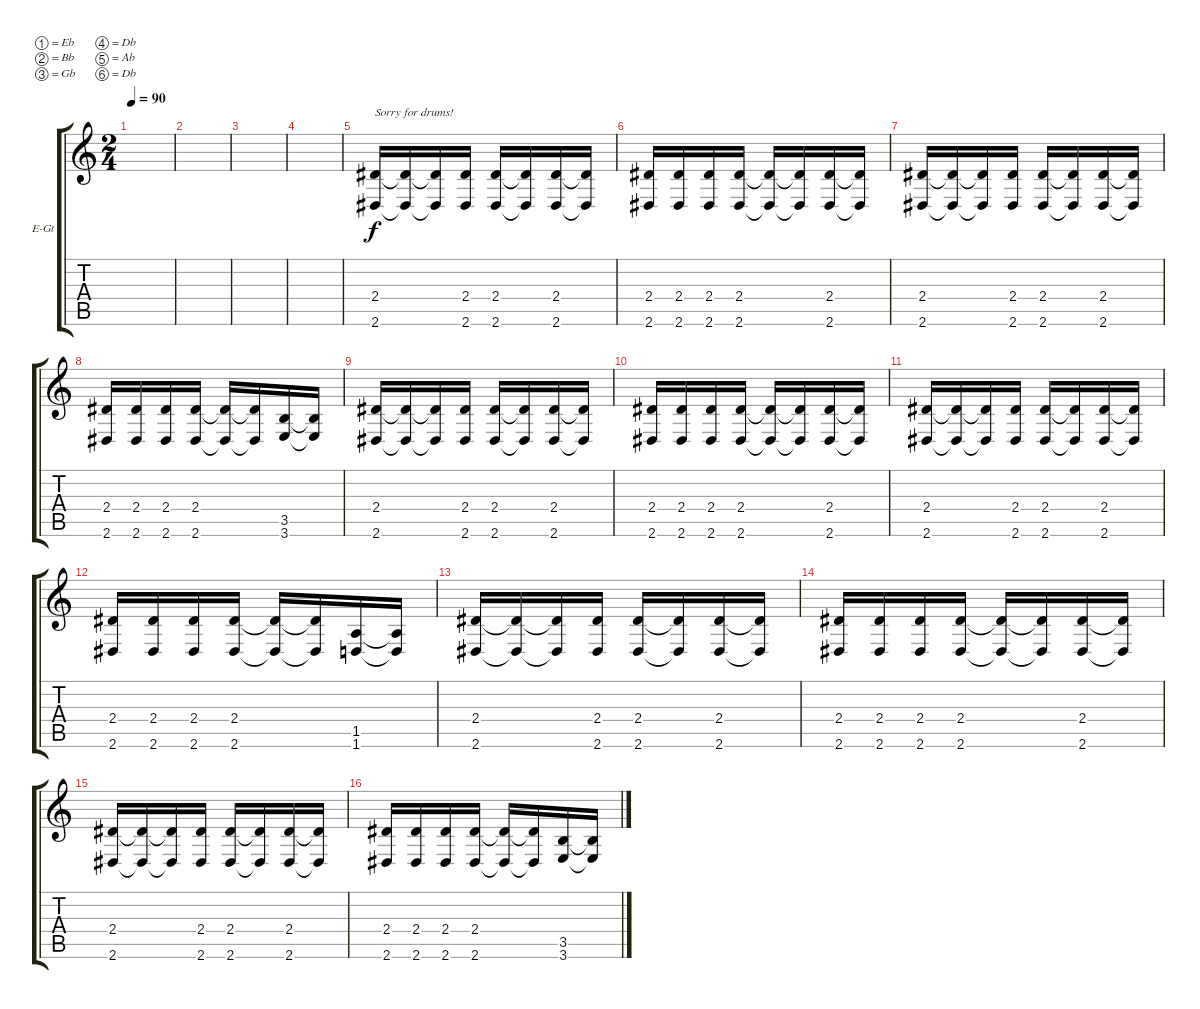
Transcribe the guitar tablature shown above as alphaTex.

\defaultSystemsLayout 4
\bracketExtendMode groupsimilarinstruments
\firstSystemTrackNameOrientation horizontal
\otherSystemsTrackNameOrientation horizontal
\track ("Electric Guitar" "E-Gt") {instrument distortionguitar}
\staff {score tabs}
\tuning (Eb4 Bb3 Gb3 Db3 Ab2 Db2)
\ts (2 4)
\tempo 90
\clef g2
\ks c
|
|
|
|
(2.6 2.4).16{txt "Sorry for drums!"} (2.6{t} 2.4{t}).16 (2.6{t} 2.4{t}).16 (2.6 2.4).16 (2.6 2.4).16 (2.6{t} 2.4{t}).16 (2.6 2.4).16 (2.6{t} 2.4{t}).16 |
(2.6 2.4).16 (2.6 2.4).16 (2.6 2.4).16 (2.6 2.4).16 (2.6{t} 2.4{t}).16 (2.6{t} 2.4{t}).16 (2.6 2.4).16 (2.6{t} 2.4{t}).16 |
(2.6 2.4).16 (2.6{t} 2.4{t}).16 (2.6{t} 2.4{t}).16 (2.6 2.4).16 (2.6 2.4).16 (2.6{t} 2.4{t}).16 (2.6 2.4).16 (2.6{t} 2.4{t}).16 |
(2.6 2.4).16 (2.6 2.4).16 (2.6 2.4).16 (2.6 2.4).16 (2.6{t} 2.4{t}).16 (2.6{t} 2.4{t}).16 (3.6 3.5).16 (3.6{t} 3.5{t}).16 |
(2.6 2.4).16 (2.6{t} 2.4{t}).16 (2.6{t} 2.4{t}).16 (2.6 2.4).16 (2.6 2.4).16 (2.6{t} 2.4{t}).16 (2.6 2.4).16 (2.6{t} 2.4{t}).16 |
(2.6 2.4).16 (2.6 2.4).16 (2.6 2.4).16 (2.6 2.4).16 (2.6{t} 2.4{t}).16 (2.6{t} 2.4{t}).16 (2.6 2.4).16 (2.6{t} 2.4{t}).16 |
(2.6 2.4).16 (2.6{t} 2.4{t}).16 (2.6{t} 2.4{t}).16 (2.6 2.4).16 (2.6 2.4).16 (2.6{t} 2.4{t}).16 (2.6 2.4).16 (2.6{t} 2.4{t}).16 |
(2.6 2.4).16 (2.6 2.4).16 (2.6 2.4).16 (2.6 2.4).16 (2.6{t} 2.4{t}).16 (2.6{t} 2.4{t}).16 (1.6 1.5).16 (1.6{t} 1.5{t}).16 |
(2.6 2.4).16 (2.6{t} 2.4{t}).16 (2.6{t} 2.4{t}).16 (2.6 2.4).16 (2.6 2.4).16 (2.6{t} 2.4{t}).16 (2.6 2.4).16 (2.6{t} 2.4{t}).16 |
(2.6 2.4).16 (2.6 2.4).16 (2.6 2.4).16 (2.6 2.4).16 (2.6{t} 2.4{t}).16 (2.6{t} 2.4{t}).16 (2.6 2.4).16 (2.6{t} 2.4{t}).16 |
(2.6 2.4).16 (2.6{t} 2.4{t}).16 (2.6{t} 2.4{t}).16 (2.6 2.4).16 (2.6 2.4).16 (2.6{t} 2.4{t}).16 (2.6 2.4).16 (2.6{t} 2.4{t}).16 |
(2.6 2.4).16 (2.6 2.4).16 (2.6 2.4).16 (2.6 2.4).16 (2.6{t} 2.4{t}).16 (2.6{t} 2.4{t}).16 (3.6 3.5).16 (3.6{t} 3.5{t}).16
